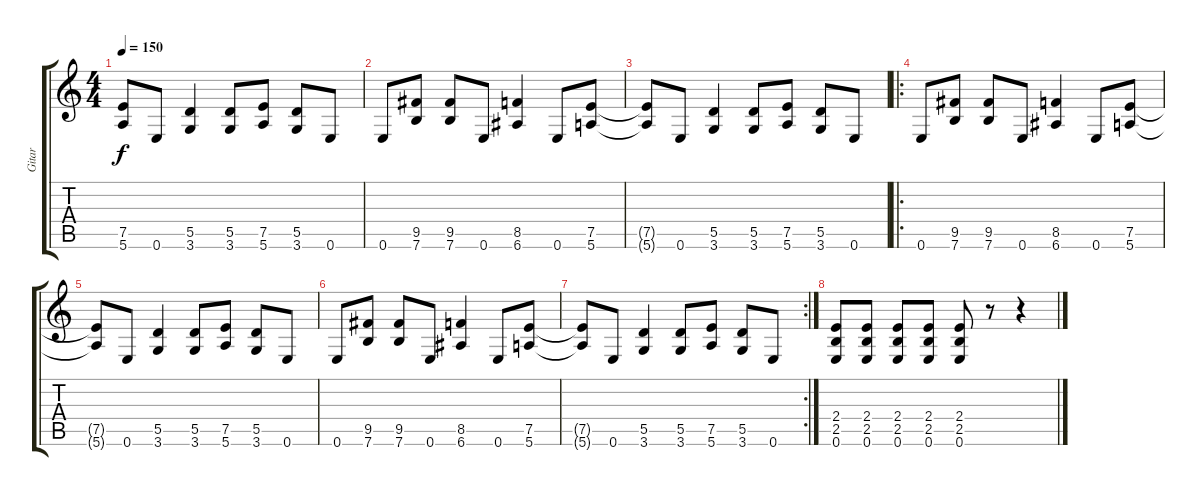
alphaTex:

\track ("Gitar " "Gitar ") {instrument overdrivenguitar}
\staff {score tabs}
\tuning (E4 B3 G3 D3 A2 E2) {hide}
\ts (4 4)
\tempo 150
\clef g2
\ks c
(7.5{t} 5.6{t}).8{dy f} 0.6.8 (5.5 3.6).4 (5.5 3.6).8 (7.5 5.6).8 (5.5 3.6).8 0.6.8 |
0.6.8 (9.5 7.6).8 (9.5 7.6).8 0.6.8 (8.5 6.6).4 0.6.8 (7.5 5.6).8 |
(7.5{t} 5.6{t}).8 0.6.8 (5.5 3.6).4 (5.5 3.6).8 (7.5 5.6).8 (5.5 3.6).8 0.6.8 |
\ro
0.6.8 (9.5 7.6).8 (9.5 7.6).8 0.6.8 (8.5 6.6).4 0.6.8 (7.5 5.6).8 |
(7.5{t} 5.6{t}).8 0.6.8 (5.5 3.6).4 (5.5 3.6).8 (7.5 5.6).8 (5.5 3.6).8 0.6.8 |
0.6.8 (9.5 7.6).8 (9.5 7.6).8 0.6.8 (8.5 6.6).4 0.6.8 (7.5 5.6).8 |
\rc 2
(7.5{t} 5.6{t}).8 0.6.8 (5.5 3.6).4 (5.5 3.6).8 (7.5 5.6).8 (5.5 3.6).8 0.6.8 |
(2.4 2.5 0.6).8 (2.4 2.5 0.6).8 (2.4 2.5 0.6).8 (2.4 2.5 0.6).8 (2.4 2.5 0.6).8 r.8 r.4
